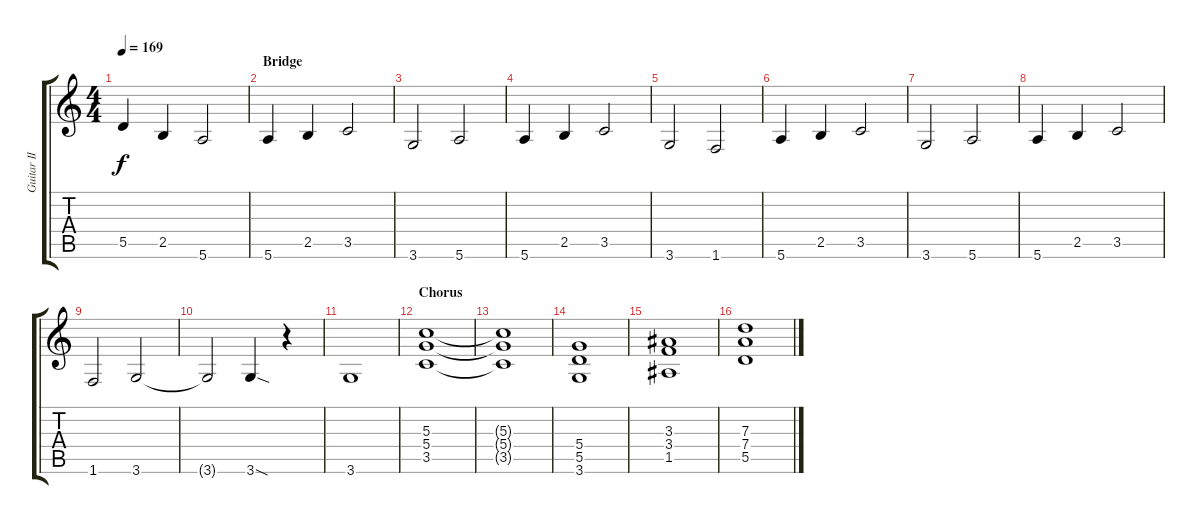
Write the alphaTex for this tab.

\track ("Guitar II" "Guitar II") {instrument distortionguitar}
\staff {score tabs}
\tuning (E4 B3 G3 D3 A2 E2) {hide}
\ts (4 4)
\tempo 169
\clef g2
\ks c
5.5.4{dy f} 2.5.4 5.6.2 |
\section ("" "Bridge")
5.6.4 2.5.4 3.5.2 |
3.6.2 5.6.2 |
5.6.4 2.5.4 3.5.2 |
3.6.2 1.6.2 |
5.6.4 2.5.4 3.5.2 |
3.6.2 5.6.2 |
5.6.4 2.5.4 3.5.2 |
1.6.2 3.6.2 |
3.6{t}.2 3.6{sod}.4 r.4 |
3.6.1 |
\section ("" "Chorus")
(5.3 5.4 3.5).1 |
(5.3{t} 5.4{t} 3.5{t}).1 |
(5.4 5.5 3.6).1 |
(3.3 3.4 1.5).1 |
(7.3 7.4 5.5).1
